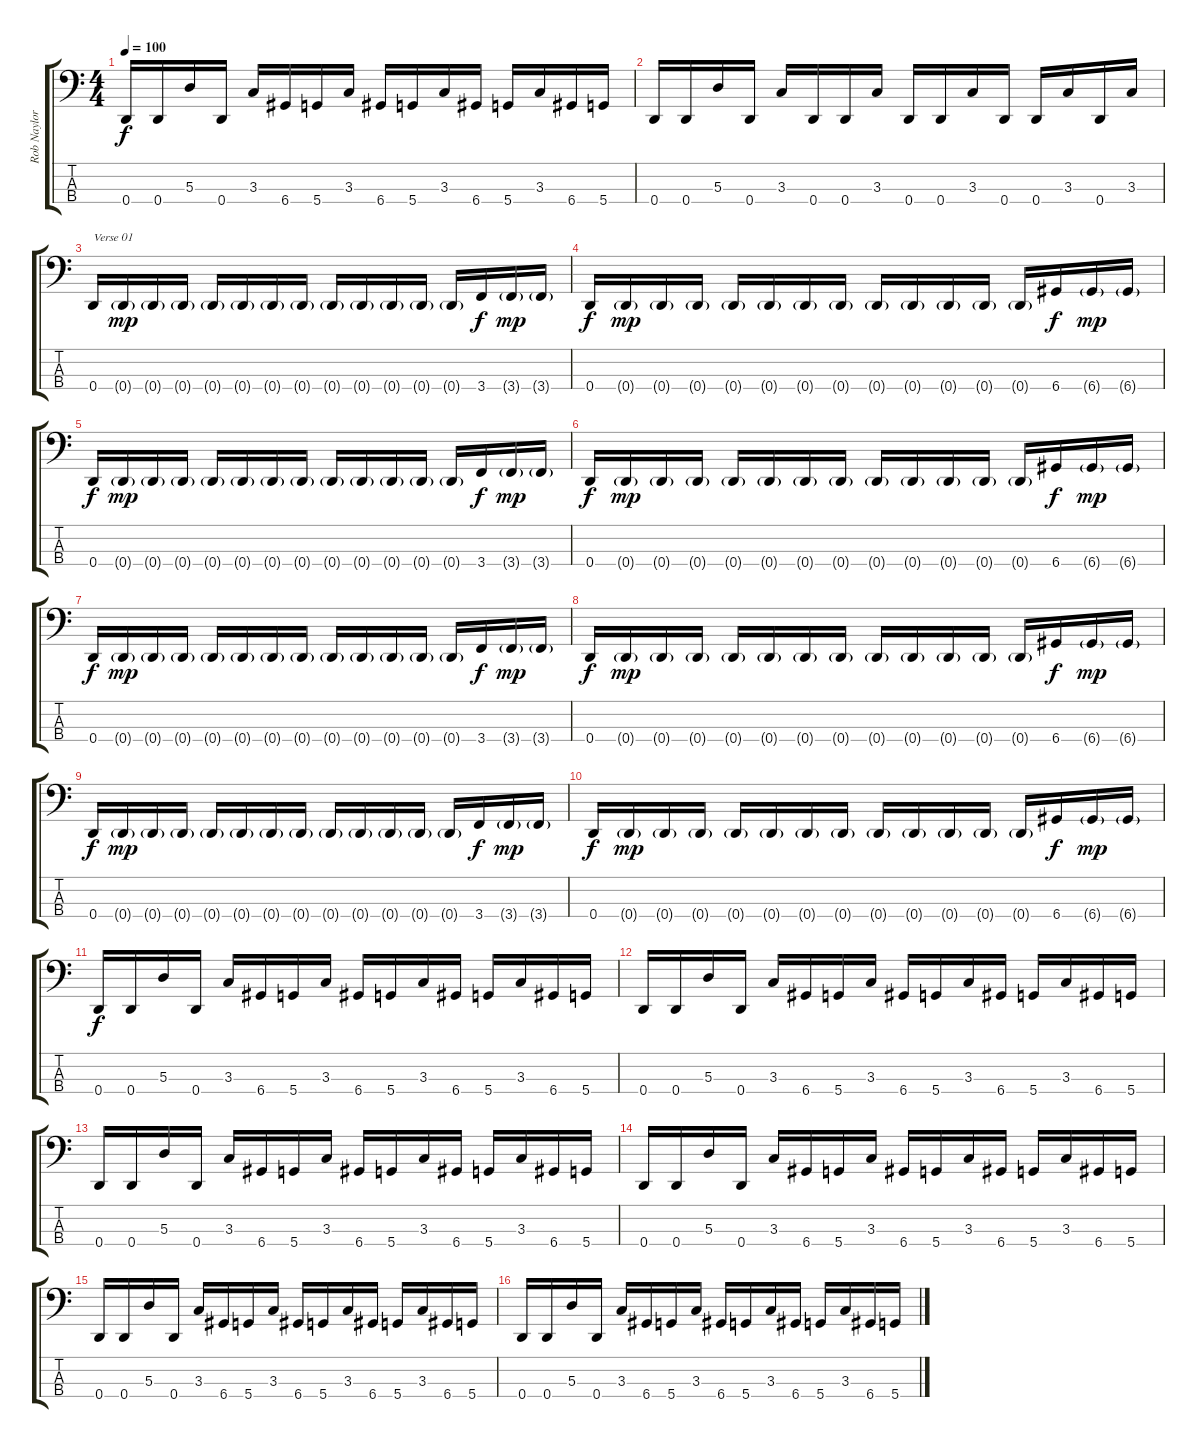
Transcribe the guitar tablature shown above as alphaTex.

\track ("Rob Naylor" "Rob Naylor") {instrument electricbasspick}
\staff {score tabs}
\tuning (G2 D2 A1 D1) {hide}
\ts (4 4)
\tempo 100
\clef f4
\ks c
0.4.16{dy f} 0.4.16 5.3.16 0.4.16 3.3.16 6.4.16 5.4.16 3.3.16 6.4.16 5.4.16 3.3.16 6.4.16 5.4.16 3.3.16 6.4.16 5.4.16 |
0.4.16 0.4.16 5.3.16 0.4.16 3.3.16 0.4.16 0.4.16 3.3.16 0.4.16 0.4.16 3.3.16 0.4.16 0.4.16 3.3.16 0.4.16 3.3.16 |
0.4.16{txt "Verse 01"} 0.4{g}.16{dy mp} 0.4{g}.16 0.4{g}.16 0.4{g}.16 0.4{g}.16 0.4{g}.16 0.4{g}.16 0.4{g}.16 0.4{g}.16 0.4{g}.16 0.4{g}.16 0.4{g}.16 3.4.16{dy f} 3.4{g}.16{dy mp} 3.4{g}.16 |
0.4.16{dy f} 0.4{g}.16{dy mp} 0.4{g}.16 0.4{g}.16 0.4{g}.16 0.4{g}.16 0.4{g}.16 0.4{g}.16 0.4{g}.16 0.4{g}.16 0.4{g}.16 0.4{g}.16 0.4{g}.16 6.4.16{dy f} 6.4{g}.16{dy mp} 6.4{g}.16 |
0.4.16{dy f} 0.4{g}.16{dy mp} 0.4{g}.16 0.4{g}.16 0.4{g}.16 0.4{g}.16 0.4{g}.16 0.4{g}.16 0.4{g}.16 0.4{g}.16 0.4{g}.16 0.4{g}.16 0.4{g}.16 3.4.16{dy f} 3.4{g}.16{dy mp} 3.4{g}.16 |
0.4.16{dy f} 0.4{g}.16{dy mp} 0.4{g}.16 0.4{g}.16 0.4{g}.16 0.4{g}.16 0.4{g}.16 0.4{g}.16 0.4{g}.16 0.4{g}.16 0.4{g}.16 0.4{g}.16 0.4{g}.16 6.4.16{dy f} 6.4{g}.16{dy mp} 6.4{g}.16 |
0.4.16{dy f} 0.4{g}.16{dy mp} 0.4{g}.16 0.4{g}.16 0.4{g}.16 0.4{g}.16 0.4{g}.16 0.4{g}.16 0.4{g}.16 0.4{g}.16 0.4{g}.16 0.4{g}.16 0.4{g}.16 3.4.16{dy f} 3.4{g}.16{dy mp} 3.4{g}.16 |
0.4.16{dy f} 0.4{g}.16{dy mp} 0.4{g}.16 0.4{g}.16 0.4{g}.16 0.4{g}.16 0.4{g}.16 0.4{g}.16 0.4{g}.16 0.4{g}.16 0.4{g}.16 0.4{g}.16 0.4{g}.16 6.4.16{dy f} 6.4{g}.16{dy mp} 6.4{g}.16 |
0.4.16{dy f} 0.4{g}.16{dy mp} 0.4{g}.16 0.4{g}.16 0.4{g}.16 0.4{g}.16 0.4{g}.16 0.4{g}.16 0.4{g}.16 0.4{g}.16 0.4{g}.16 0.4{g}.16 0.4{g}.16 3.4.16{dy f} 3.4{g}.16{dy mp} 3.4{g}.16 |
0.4.16{dy f} 0.4{g}.16{dy mp} 0.4{g}.16 0.4{g}.16 0.4{g}.16 0.4{g}.16 0.4{g}.16 0.4{g}.16 0.4{g}.16 0.4{g}.16 0.4{g}.16 0.4{g}.16 0.4{g}.16 6.4.16{dy f} 6.4{g}.16{dy mp} 6.4{g}.16 |
0.4.16{dy f} 0.4.16 5.3.16 0.4.16 3.3.16 6.4.16 5.4.16 3.3.16 6.4.16 5.4.16 3.3.16 6.4.16 5.4.16 3.3.16 6.4.16 5.4.16 |
0.4.16 0.4.16 5.3.16 0.4.16 3.3.16 6.4.16 5.4.16 3.3.16 6.4.16 5.4.16 3.3.16 6.4.16 5.4.16 3.3.16 6.4.16 5.4.16 |
0.4.16 0.4.16 5.3.16 0.4.16 3.3.16 6.4.16 5.4.16 3.3.16 6.4.16 5.4.16 3.3.16 6.4.16 5.4.16 3.3.16 6.4.16 5.4.16 |
0.4.16 0.4.16 5.3.16 0.4.16 3.3.16 6.4.16 5.4.16 3.3.16 6.4.16 5.4.16 3.3.16 6.4.16 5.4.16 3.3.16 6.4.16 5.4.16 |
0.4.16 0.4.16 5.3.16 0.4.16 3.3.16 6.4.16 5.4.16 3.3.16 6.4.16 5.4.16 3.3.16 6.4.16 5.4.16 3.3.16 6.4.16 5.4.16 |
0.4.16 0.4.16 5.3.16 0.4.16 3.3.16 6.4.16 5.4.16 3.3.16 6.4.16 5.4.16 3.3.16 6.4.16 5.4.16 3.3.16 6.4.16 5.4.16
